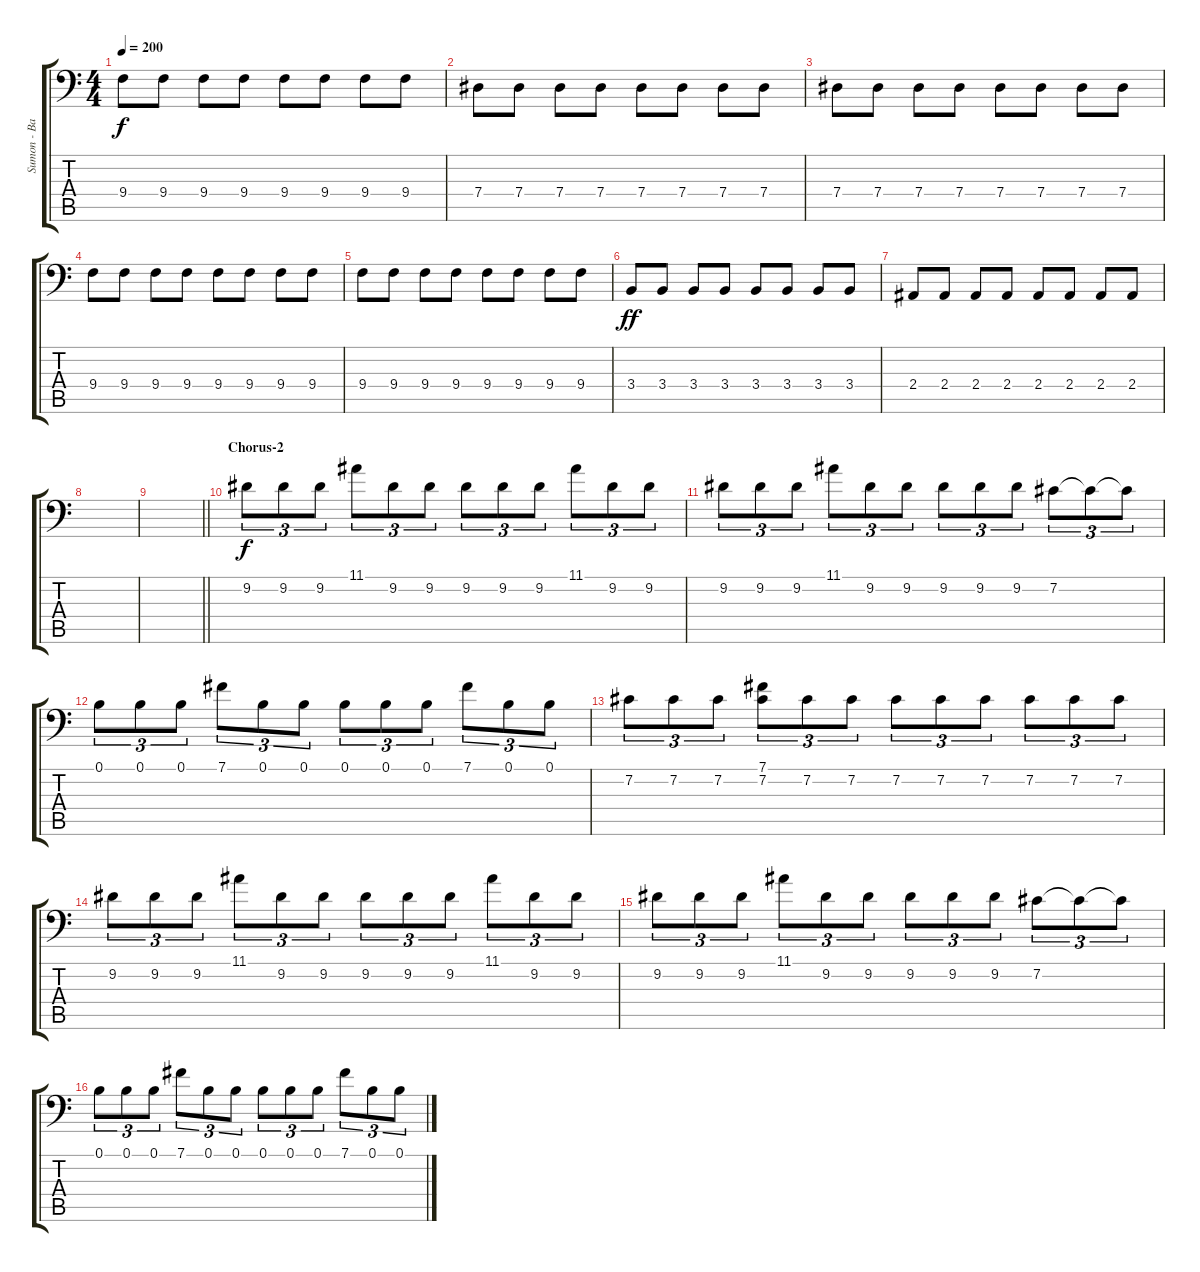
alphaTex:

\track ("Sumon - Bass" "Sumon - Ba") {instrument electricbassfinger}
\staff {score tabs}
\tuning (B2 Gb2 Db2 Ab1 Eb1 Bb0) {hide}
\ts (4 4)
\tempo 200
\clef f4
\ks c
9.4.8{dy f} 9.4.8 9.4.8 9.4.8 9.4.8 9.4.8 9.4.8 9.4.8 |
7.4.8 7.4.8 7.4.8 7.4.8 7.4.8 7.4.8 7.4.8 7.4.8 |
7.4.8 7.4.8 7.4.8 7.4.8 7.4.8 7.4.8 7.4.8 7.4.8 |
9.4.8 9.4.8 9.4.8 9.4.8 9.4.8 9.4.8 9.4.8 9.4.8 |
9.4.8 9.4.8 9.4.8 9.4.8 9.4.8 9.4.8 9.4.8 9.4.8 |
3.4.8{dy ff} 3.4.8 3.4.8 3.4.8 3.4.8 3.4.8 3.4.8 3.4.8 |
2.4.8 2.4.8 2.4.8 2.4.8 2.4.8 2.4.8 2.4.8 2.4.8 |
|
\barLineRight lightlight
|
\section ("" "Chorus-2")
9.2.8{tu (3 2) dy f} 9.2.8{tu (3 2)} 9.2.8{tu (3 2)} 11.1.8{tu (3 2)} 9.2.8{tu (3 2)} 9.2.8{tu (3 2)} 9.2.8{tu (3 2)} 9.2.8{tu (3 2)} 9.2.8{tu (3 2)} 11.1.8{tu (3 2)} 9.2.8{tu (3 2)} 9.2.8{tu (3 2)} |
9.2.8{tu (3 2)} 9.2.8{tu (3 2)} 9.2.8{tu (3 2)} 11.1.8{tu (3 2)} 9.2.8{tu (3 2)} 9.2.8{tu (3 2)} 9.2.8{tu (3 2)} 9.2.8{tu (3 2)} 9.2.8{tu (3 2)} 7.2.8{tu (3 2)} 7.2{t}.8{tu (3 2)} 7.2{t}.8{tu (3 2)} |
0.1.8{tu (3 2)} 0.1.8{tu (3 2)} 0.1.8{tu (3 2)} 7.1.8{tu (3 2)} 0.1.8{tu (3 2)} 0.1.8{tu (3 2)} 0.1.8{tu (3 2)} 0.1.8{tu (3 2)} 0.1.8{tu (3 2)} 7.1.8{tu (3 2)} 0.1.8{tu (3 2)} 0.1.8{tu (3 2)} |
7.2.8{tu (3 2)} 7.2.8{tu (3 2)} 7.2.8{tu (3 2)} (7.1 7.2).8{tu (3 2)} 7.2.8{tu (3 2)} 7.2.8{tu (3 2)} 7.2.8{tu (3 2)} 7.2.8{tu (3 2)} 7.2.8{tu (3 2)} 7.2.8{tu (3 2)} 7.2.8{tu (3 2)} 7.2.8{tu (3 2)} |
9.2.8{tu (3 2)} 9.2.8{tu (3 2)} 9.2.8{tu (3 2)} 11.1.8{tu (3 2)} 9.2.8{tu (3 2)} 9.2.8{tu (3 2)} 9.2.8{tu (3 2)} 9.2.8{tu (3 2)} 9.2.8{tu (3 2)} 11.1.8{tu (3 2)} 9.2.8{tu (3 2)} 9.2.8{tu (3 2)} |
9.2.8{tu (3 2)} 9.2.8{tu (3 2)} 9.2.8{tu (3 2)} 11.1.8{tu (3 2)} 9.2.8{tu (3 2)} 9.2.8{tu (3 2)} 9.2.8{tu (3 2)} 9.2.8{tu (3 2)} 9.2.8{tu (3 2)} 7.2.8{tu (3 2)} 7.2{t}.8{tu (3 2)} 7.2{t}.8{tu (3 2)} |
0.1.8{tu (3 2)} 0.1.8{tu (3 2)} 0.1.8{tu (3 2)} 7.1.8{tu (3 2)} 0.1.8{tu (3 2)} 0.1.8{tu (3 2)} 0.1.8{tu (3 2)} 0.1.8{tu (3 2)} 0.1.8{tu (3 2)} 7.1.8{tu (3 2)} 0.1.8{tu (3 2)} 0.1.8{tu (3 2)}
